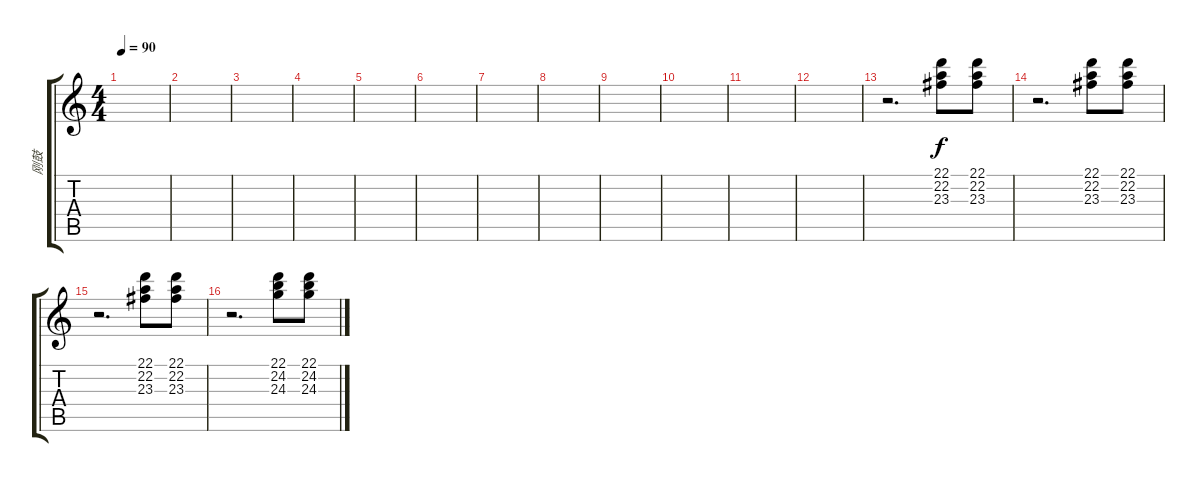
\track ("刚鼓" "刚鼓") {instrument steeldrums}
\staff {score tabs}
\tuning (E4 B3 G3 D3 A2 E2) {hide}
\ts (4 4)
\tempo 90
\clef g2
\ks c
|
|
|
|
|
|
|
|
|
|
|
|
r.2{d} (22.1 22.2 23.3).8 (22.1 22.2 23.3).8 |
r.2{d} (22.1 22.2 23.3).8 (22.1 22.2 23.3).8 |
r.2{d} (22.1 22.2 23.3).8 (22.1 22.2 23.3).8 |
r.2{d} (22.1 24.2 24.3).8 (22.1 24.2 24.3).8
